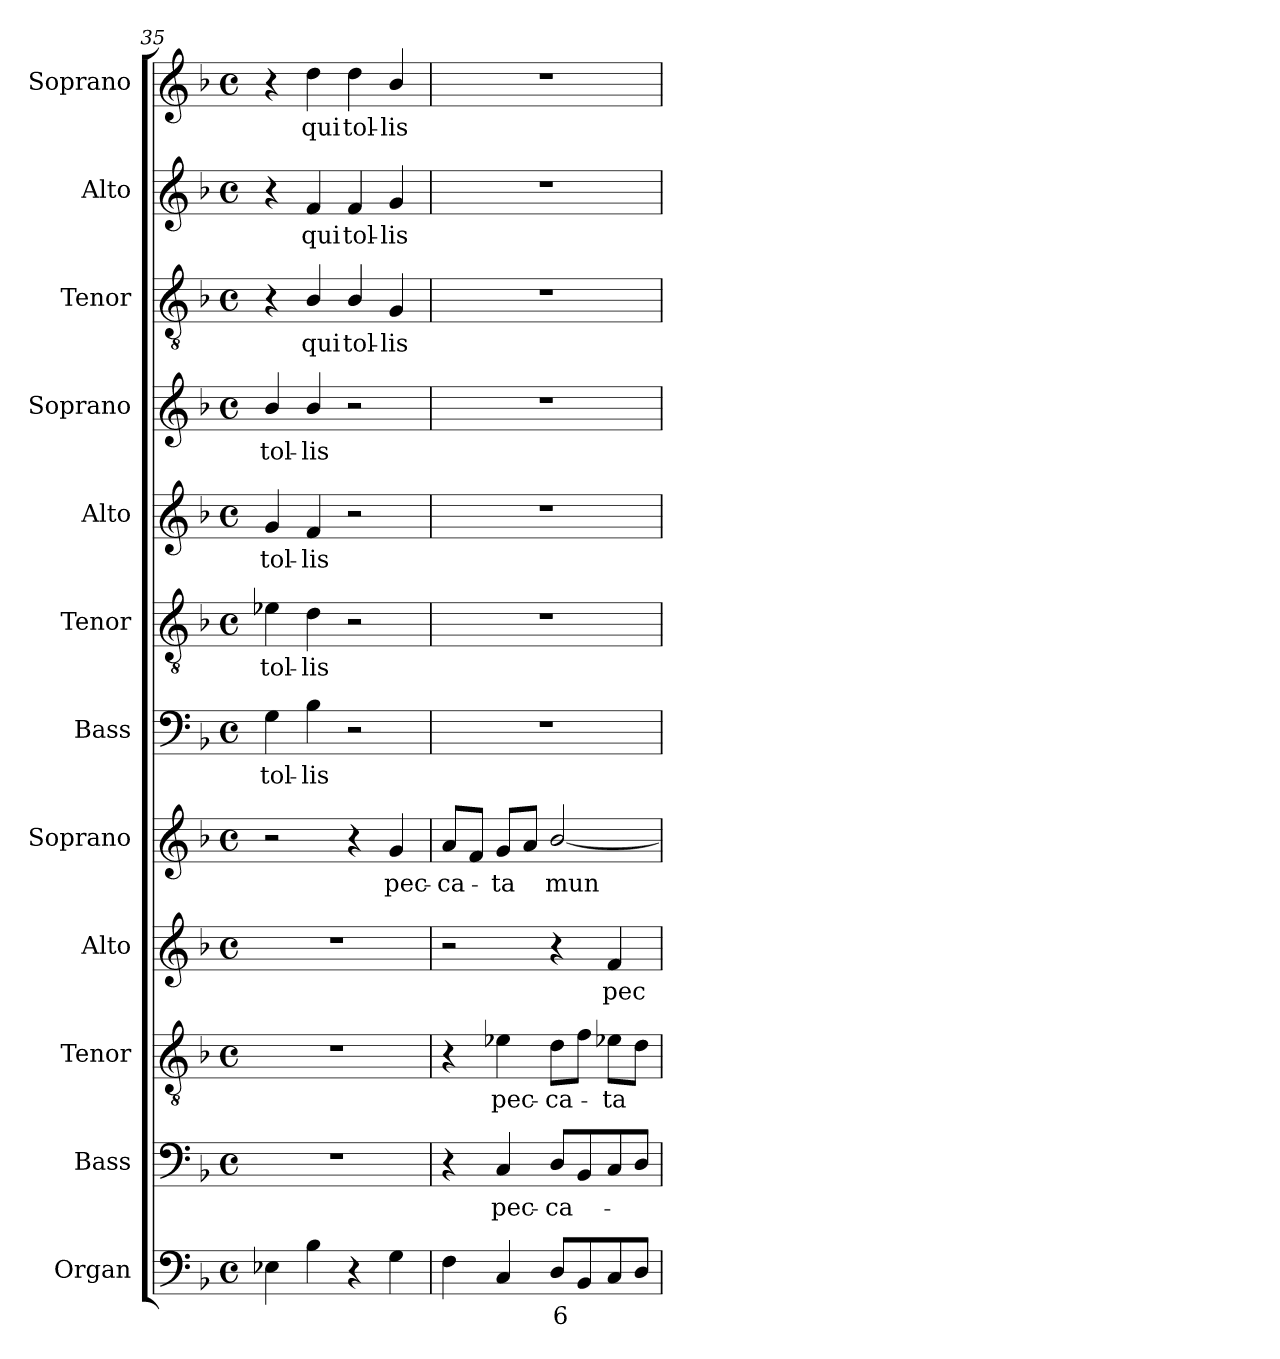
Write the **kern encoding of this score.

**kern	**text	**kern	**text	**kern	**text	**kern	**text	**kern	**text	**kern	**text	**kern	**text	**kern	**text	**kern	**text	**kern	**text	**kern	**text	**kern	**text
*part12	*part12	*part11	*part11	*part10	*part10	*part9	*part9	*part8	*part8	*part7	*part7	*part6	*part6	*part5	*part5	*part4	*part4	*part3	*part3	*part2	*part2	*part1	*part1
*staff12	*staff12	*staff11	*staff11	*staff10	*staff10	*staff9	*staff9	*staff8	*staff8	*staff7	*staff7	*staff6	*staff6	*staff5	*staff5	*staff4	*staff4	*staff3	*staff3	*staff2	*staff2	*staff1	*staff1
*I"Organ	*	*I"Bass	*	*I"Tenor	*	*I"Alto	*	*I"Soprano	*	*I"Bass	*	*I"Tenor	*	*I"Alto	*	*I"Soprano	*	*I"Tenor	*	*I"Alto	*	*I"Soprano	*
*I'Org.	*	*I'B.	*	*I'T.	*	*I'A.	*	*I'S.	*	*I'B.	*	*I'T.	*	*I'A.	*	*I'S.	*	*I'T.	*	*I'A.	*	*I'S.	*
*clefF4	*	*clefF4	*	*clefGv2	*	*clefG2	*	*clefG2	*	*clefF4	*	*clefGv2	*	*clefG2	*	*clefG2	*	*clefGv2	*	*clefG2	*	*clefG2	*
*	*	*	*	*ITrd7c12	*	*	*	*	*	*	*	*ITrd7c12	*	*	*	*	*	*ITrd7c12	*	*	*	*	*
*k[b-]	*	*k[b-]	*	*k[b-]	*	*k[b-]	*	*k[b-]	*	*k[b-]	*	*k[b-]	*	*k[b-]	*	*k[b-]	*	*k[b-]	*	*k[b-]	*	*k[b-]	*
*F:	*	*F:	*	*F:	*	*F:	*	*F:	*	*F:	*	*F:	*	*F:	*	*F:	*	*F:	*	*F:	*	*F:	*
*M4/4	*	*M4/4	*	*M4/4	*	*M4/4	*	*M4/4	*	*M4/4	*	*M4/4	*	*M4/4	*	*M4/4	*	*M4/4	*	*M4/4	*	*M4/4	*
*met(c)	*	*met(c)	*	*met(c)	*	*met(c)	*	*met(c)	*	*met(c)	*	*met(c)	*	*met(c)	*	*met(c)	*	*met(c)	*	*met(c)	*	*met(c)	*
=35	=35	=35	=35	=35	=35	=35	=35	=35	=35	=35	=35	=35	=35	=35	=35	=35	=35	=35	=35	=35	=35	=35	=35
!	!	!	!	!	!	!	!	!	!	!	!LO:LY:b:color=#000000	!	!	!	!	!	!	!	!	!	!	!	!
!	!	!	!	!	!	!	!	!	!	!	!	!	!LO:LY:b:color=#000000	!	!	!	!	!	!	!	!	!	!
!	!	!	!	!	!	!	!	!	!	!	!	!	!	!	!LO:LY:b:color=#000000	!	!	!	!	!	!	!	!
!	!	!	!	!	!	!	!	!	!	!	!	!	!	!	!	!	!LO:LY:b:color=#000000	!	!	!	!	!	!
4E-Xi\	.	1r	.	1r	.	1r	.	2r	.	4Gi\	tol-	4E-Xi\	tol-	4gi/	tol-	4b-i/	tol-	4r	.	4r	.	4r	.
!	!	!	!	!	!	!	!	!	!	!	!LO:LY:b:color=#000000	!	!	!	!	!	!	!	!	!	!	!	!
!	!	!	!	!	!	!	!	!	!	!	!	!	!LO:LY:b:color=#000000	!	!	!	!	!	!	!	!	!	!
!	!	!	!	!	!	!	!	!	!	!	!	!	!	!	!LO:LY:b:color=#000000	!	!	!	!	!	!	!	!
!	!	!	!	!	!	!	!	!	!	!	!	!	!	!	!	!	!LO:LY:b:color=#000000	!	!	!	!	!	!
!	!	!	!	!	!	!	!	!	!	!	!	!	!	!	!	!	!	!	!LO:LY:b:color=#000000	!	!	!	!
!	!	!	!	!	!	!	!	!	!	!	!	!	!	!	!	!	!	!	!	!	!LO:LY:b:color=#000000	!	!
!	!	!	!	!	!	!	!	!	!	!	!	!	!	!	!	!	!	!	!	!	!	!	!LO:LY:b:color=#000000
4B-i\	.	.	.	.	.	.	.	.	.	4B-i\	-lis	4Di\	-lis	4fi/	-lis	4b-i/	-lis	4BB-i/	qui	4fi/	qui	4ddi\	qui
!	!	!	!	!	!	!	!	!	!	!	!	!	!	!	!	!	!	!	!LO:LY:b:color=#000000	!	!	!	!
!	!	!	!	!	!	!	!	!	!	!	!	!	!	!	!	!	!	!	!	!	!LO:LY:b:color=#000000	!	!
!	!	!	!	!	!	!	!	!	!	!	!	!	!	!	!	!	!	!	!	!	!	!	!LO:LY:b:color=#000000
4r	.	.	.	.	.	.	.	4r	.	2r	.	2r	.	2r	.	2r	.	4BB-i/	tol-	4fi/	tol-	4ddi\	tol-
!	!	!	!	!	!	!	!	!	!LO:LY:b:color=#000000	!	!	!	!	!	!	!	!	!	!	!	!	!	!
!	!	!	!	!	!	!	!	!	!	!	!	!	!	!	!	!	!	!	!LO:LY:b:color=#000000	!	!	!	!
!	!	!	!	!	!	!	!	!	!	!	!	!	!	!	!	!	!	!	!	!	!LO:LY:b:color=#000000	!	!
!	!	!	!	!	!	!	!	!	!	!	!	!	!	!	!	!	!	!	!	!	!	!	!LO:LY:b:color=#000000
4Gi\	.	.	.	.	.	.	.	4gi/	pec-	.	.	.	.	.	.	.	.	4GGi/	-lis	4gi/	-lis	4b-i/	-lis
=36	=36	=36	=36	=36	=36	=36	=36	=36	=36	=36	=36	=36	=36	=36	=36	=36	=36	=36	=36	=36	=36	=36	=36
!	!	!	!	!	!	!	!	!	!LO:LY:b:color=#000000	!	!	!	!	!	!	!	!	!	!	!	!	!	!
4Fi\	.	4r	.	4r	.	2r	.	8ai/L	-ca-	1r	.	1r	.	1r	.	1r	.	1r	.	1r	.	1r	.
.	.	.	.	.	.	.	.	8fi/J	.	.	.	.	.	.	.	.	.	.	.	.	.	.	.
!	!	!	!LO:LY:b:color=#000000	!	!	!	!	!	!	!	!	!	!	!	!	!	!	!	!	!	!	!	!
!	!	!	!	!	!LO:LY:b:color=#000000	!	!	!	!	!	!	!	!	!	!	!	!	!	!	!	!	!	!
!	!	!	!	!	!	!	!	!	!LO:LY:b:color=#000000	!	!	!	!	!	!	!	!	!	!	!	!	!	!
4Ci/	.	4Ci/	pec-	4E-Xi\	pec-	.	.	8gi/L	-ta	.	.	.	.	.	.	.	.	.	.	.	.	.	.
.	.	.	.	.	.	.	.	8ai/J	.	.	.	.	.	.	.	.	.	.	.	.	.	.	.
!	!LO:LY:b:color=#000000	!	!	!	!	!	!	!	!	!	!	!	!	!	!	!	!	!	!	!	!	!	!
!	!	!	!LO:LY:b:color=#000000	!	!	!	!	!	!	!	!	!	!	!	!	!	!	!	!	!	!	!	!
!	!	!	!	!	!LO:LY:b:color=#000000	!	!	!	!	!	!	!	!	!	!	!	!	!	!	!	!	!	!
!	!	!	!	!	!	!	!	!	!LO:LY:b:color=#000000	!	!	!	!	!	!	!	!	!	!	!	!	!	!
8Di/L	6	8Di/L	-ca-	8Di\L	-ca-	4r	.	[<2b-i/	mun-	.	.	.	.	.	.	.	.	.	.	.	.	.	.
8BB-i/	.	8BB-i/	.	8Fi\J	.	.	.	.	.	.	.	.	.	.	.	.	.	.	.	.	.	.	.
!	!	!	!	!	!LO:LY:b:color=#000000	!	!	!	!	!	!	!	!	!	!	!	!	!	!	!	!	!	!
!	!	!	!	!	!	!	!LO:LY:b:color=#000000	!	!	!	!	!	!	!	!	!	!	!	!	!	!	!	!
8Ci/	.	8Ci/	.	8E-Xi\L	-ta	4fi/	pec-	.	.	.	.	.	.	.	.	.	.	.	.	.	.	.	.
8Di/J	.	8Di/J	.	8Di\J	.	.	.	.	.	.	.	.	.	.	.	.	.	.	.	.	.	.	.
=	=	=	=	=	=	=	=	=	=	=	=	=	=	=	=	=	=	=	=	=	=	=	=
*-	*-	*-	*-	*-	*-	*-	*-	*-	*-	*-	*-	*-	*-	*-	*-	*-	*-	*-	*-	*-	*-	*-	*-
